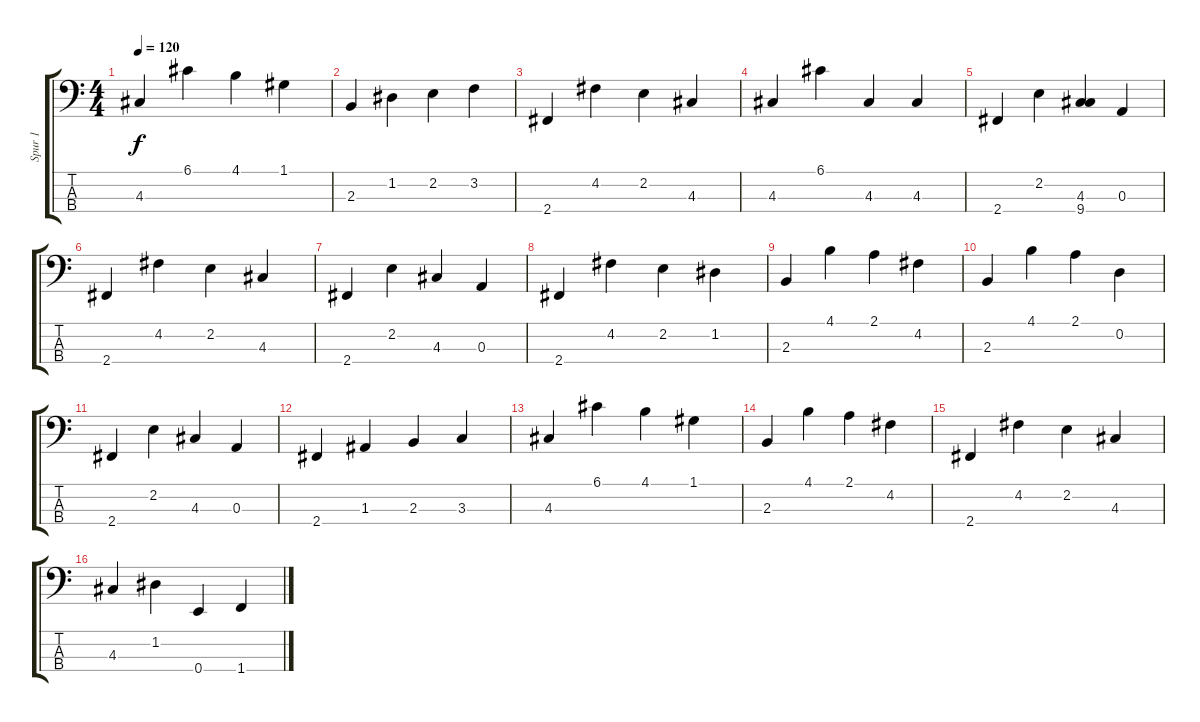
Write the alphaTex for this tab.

\track ("Spur 1" "Spur 1") {instrument acousticguitarsteel}
\staff {score tabs}
\tuning (G2 D2 A1 E1) {hide}
\ts (4 4)
\tempo 120
\clef f4
\ks c
4.3.4{dy f} 6.1.4 4.1.4 1.1.4 |
2.3.4 1.2.4 2.2.4 3.2.4 |
2.4.4 4.2.4 2.2.4 4.3.4 |
4.3.4 6.1.4 4.3.4 4.3.4 |
2.4.4 2.2.4 (4.3 9.4).4 0.3.4 |
2.4.4 4.2.4 2.2.4 4.3.4 |
2.4.4 2.2.4 4.3.4 0.3.4 |
2.4.4 4.2.4 2.2.4 1.2.4 |
2.3.4 4.1.4 2.1.4 4.2.4 |
2.3.4 4.1.4 2.1.4 0.2.4 |
2.4.4 2.2.4 4.3.4 0.3.4 |
2.4.4 1.3.4 2.3.4 3.3.4 |
4.3.4 6.1.4 4.1.4 1.1.4 |
2.3.4 4.1.4 2.1.4 4.2.4 |
2.4.4 4.2.4 2.2.4 4.3.4 |
4.3.4 1.2.4 0.4.4 1.4.4
